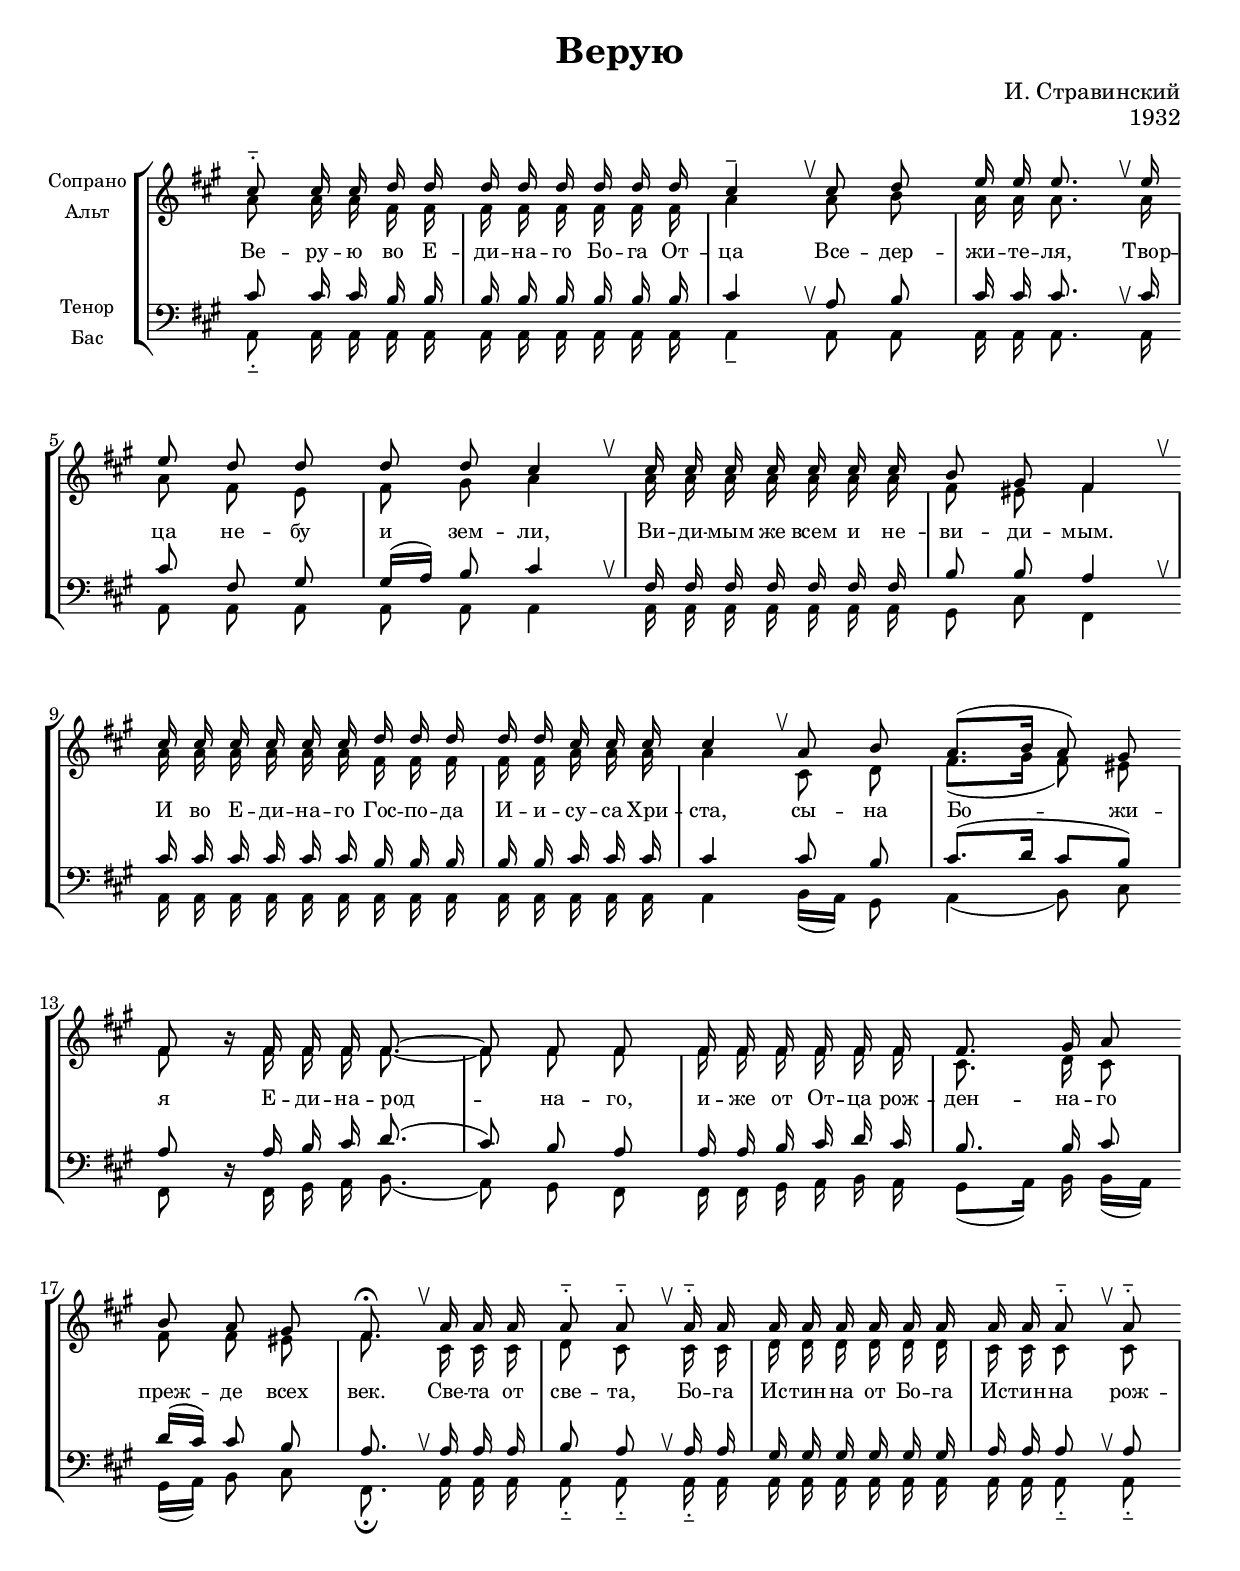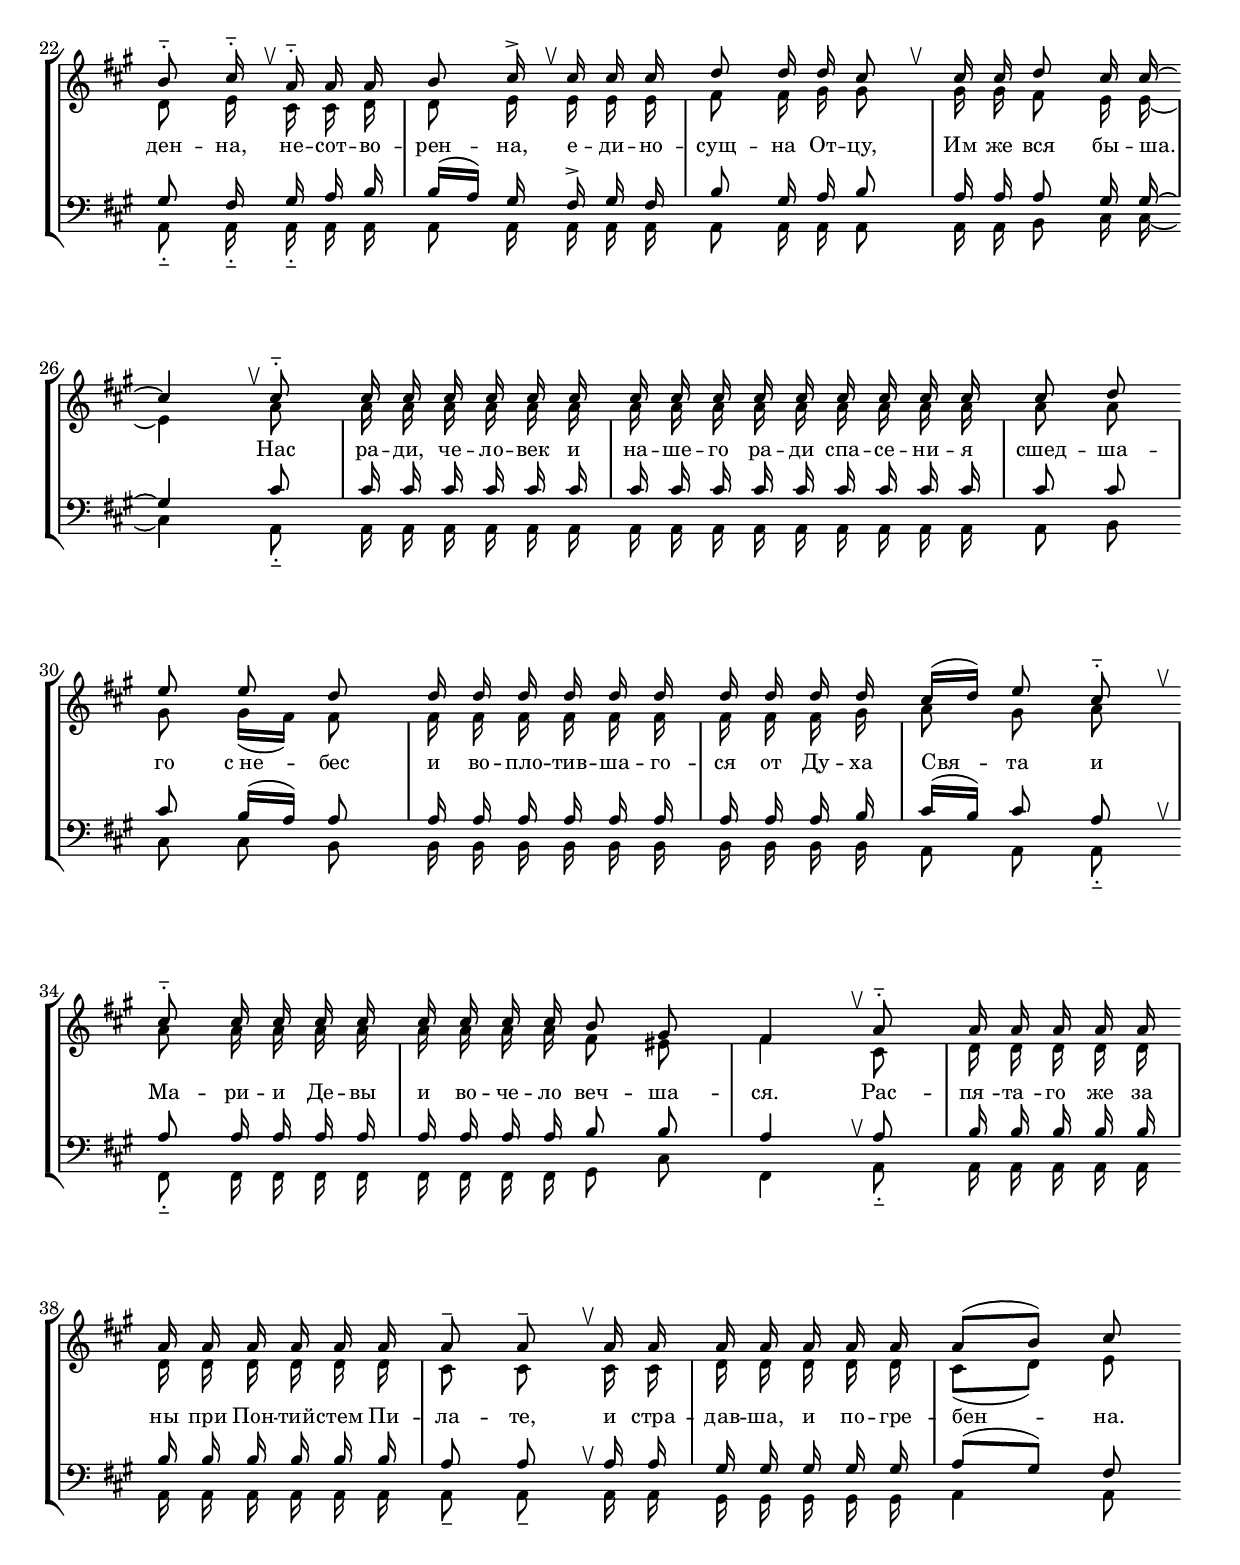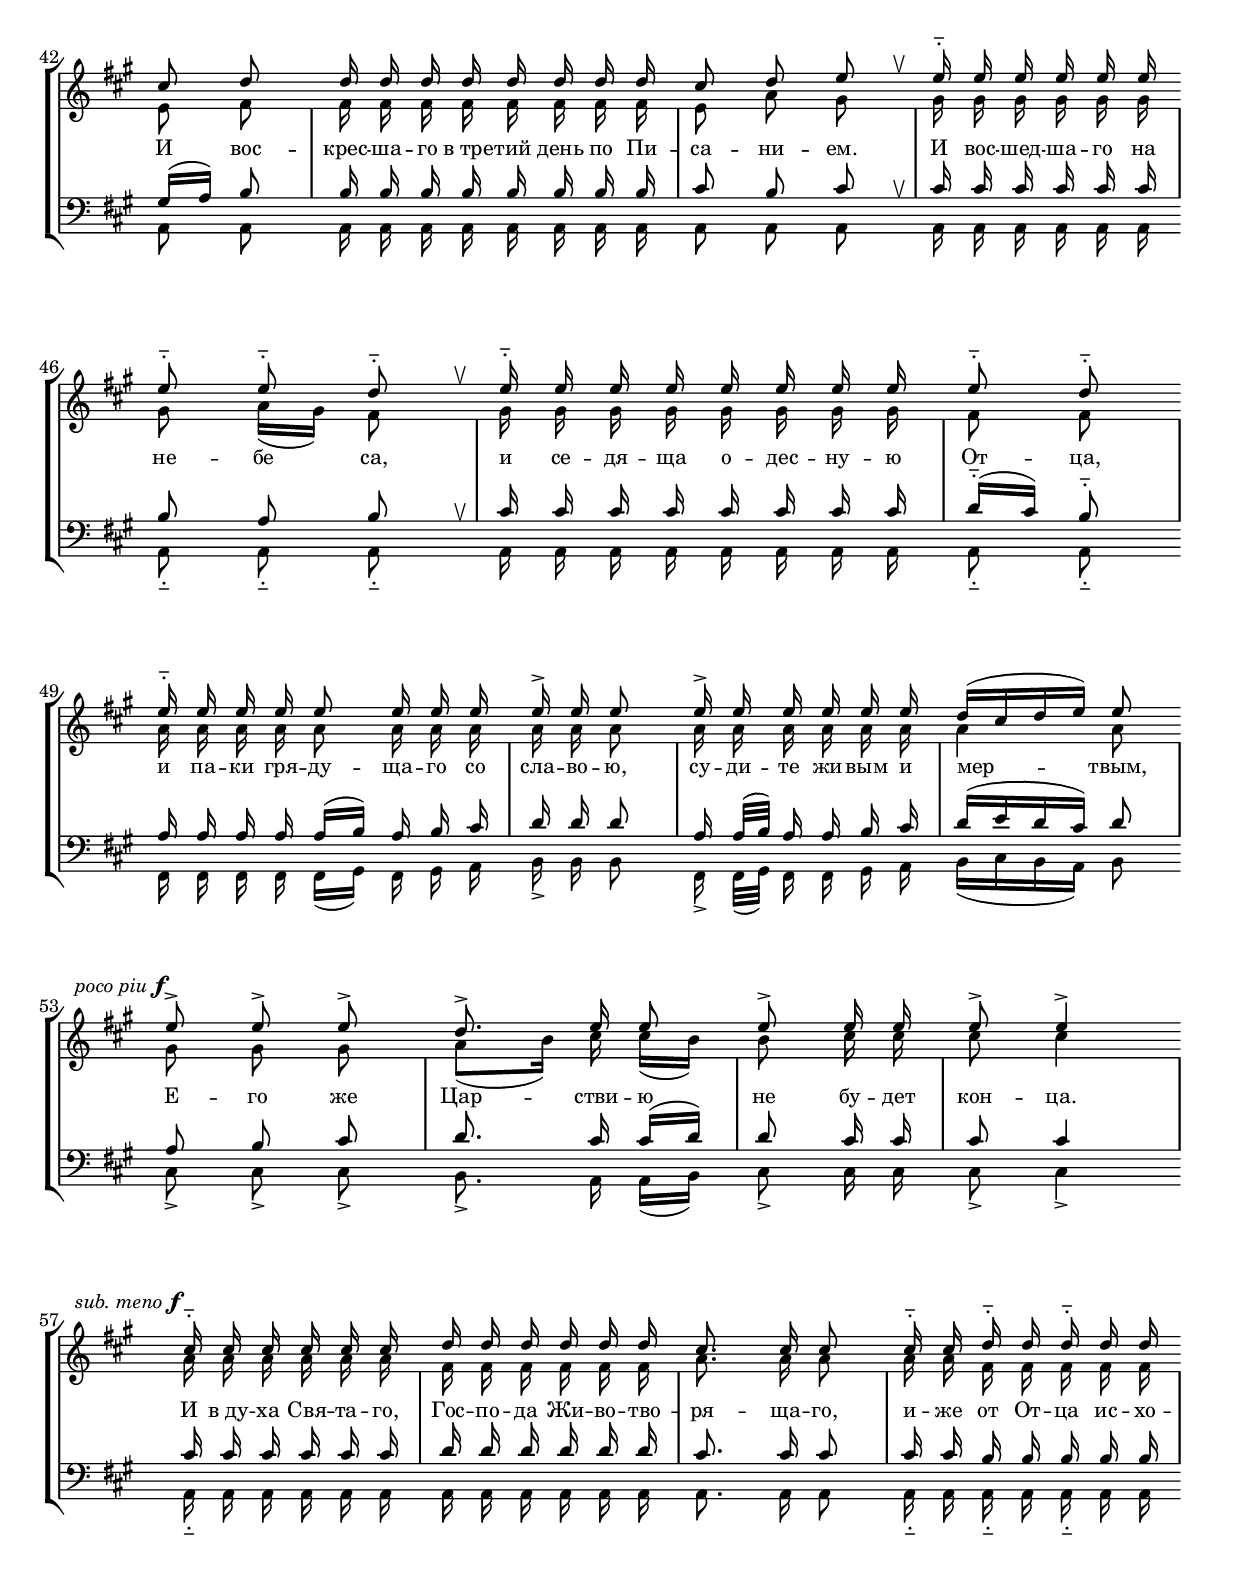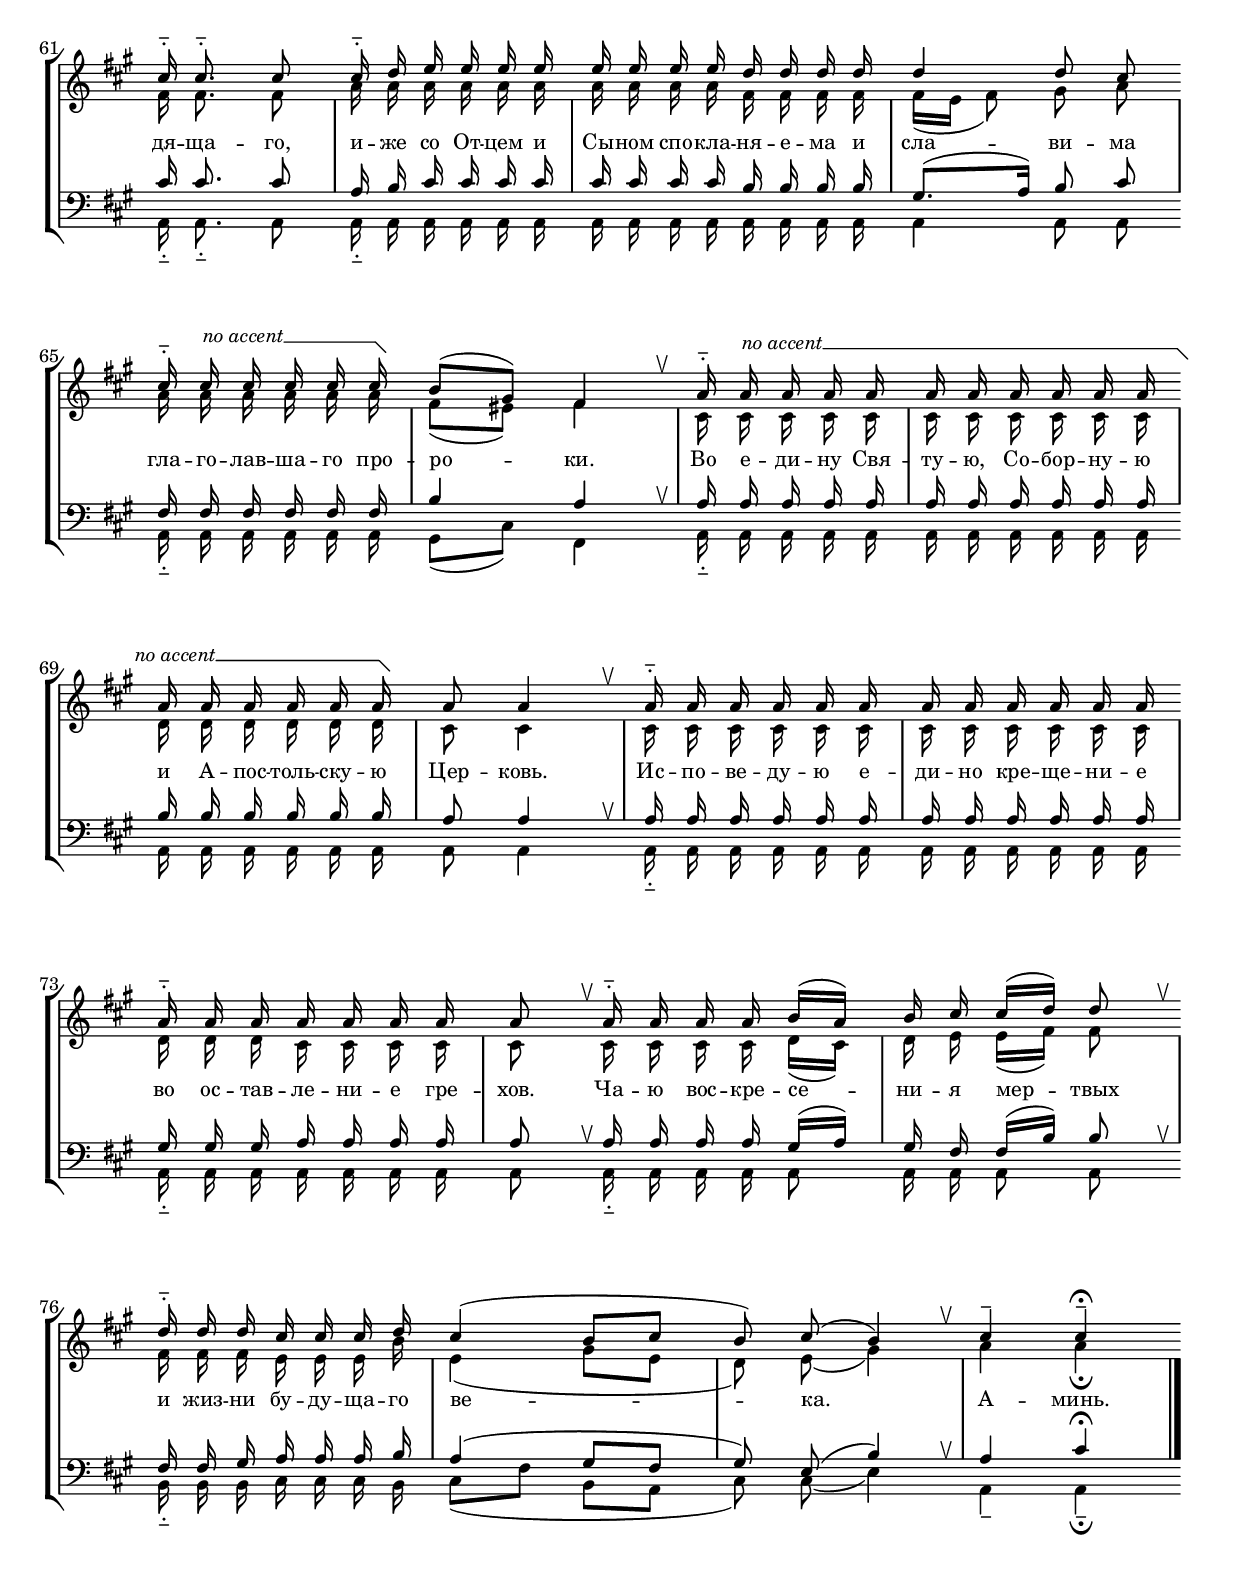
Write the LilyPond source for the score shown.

\version "2.21.0"

\pointAndClickOn

breakFourStaves = ""
noBreakTwoStaves = \noBreak


\paper {
  %annotate-spacing = ##t
  oddHeaderMarkup = \markup ""
  evenHeaderMarkup = \markup ""
  oddFooterMarkup = ""
  evenFooterMarkup = ""

  paper-width = 20.99\cm
  paper-height = 29.7\cm
  top-margin = 2.0\cm
  bottom-margin = 2.0\cm
  %  left-margin = 1.49\cm
  %  right-margin = 1.49\cm
  %between-system-space = 2.5\cm
  %page-top-space = 0.96\cm
  %system-system-spacing = 100
  systems-per-page = 5
  system-system-spacing.basic-distance = #8
  score-system-spacing =
    #'((basic-distance . 12)
       (minimum-distance . 20)
       (padding . 1)
       (stretchability . 20))
}

\header {
  title = "Верую"
  opus = "1932"
  composer = "И. Стравинский"
}

piuFMarkup = \markup { \halign #1.4 \italic "   poco piu" \dynamic "f" }
menoFMarkup = \markup { \halign #1.4 \italic "   sub. meno" \dynamic "f" }
noAccentMarkup = \markup {\italic "no accent"}



SopranoMusic = \relative c'' {
  \override TextSpanner.bound-details.left.text = "no accent" 
  \override TextSpanner.bound-details.right.text =
    \markup { \draw-line #'(1 . -1) }
  \override TextSpanner.style = #'line    
  \autoBeamOff
  \clef "treble" \key fis \minor 
  \time 3/8
  cis8-_ cis16 cis d d |
  \time 6/16
  d16 d d d d d |
  \time 4/8
  cis4-- \breathe cis8 d |
  \time 3/8 
  e16 e e8. \breathe e16 |
  e8 d d |
  \time 4/8
  d d cis4 \breathe |
  \time 7/16
  cis16 cis cis cis cis cis cis
  \time 4/8
  b8 gis fis4 \breathe
  \time 9/16
  cis'16 cis cis cis cis cis d d d |
  \time 5/16
  d d cis cis cis | 
  \time 4/8
  cis4 \breathe a8 b |
  a8.[( b16] a8) gis |
  \time 9/16
  fis r16 fis16 fis fis fis8.~ |
  \time 3/8
  fis8 fis fis |
  fis16 fis fis fis fis fis | 
  fis8. gis16 a8 |
   b a gis |
  \time 6/16 
  fis8. \fermata \breathe a16 a a | 
  \time 3/8
  a8-_ a-_ \breathe a16-_ a |
  a a a a a a |
  a a a8-_ \breathe a-_ |
  b8-_ cis16-_ \breathe a-_ a a |
  b8 cis16-> \breathe cis cis cis |
  d8 d16 d cis8 \breathe |
  cis16 cis d8 cis16 cis~ |
  cis4 \breathe cis8-_ |
  cis16 cis cis cis cis cis |
  \time 9/16
  cis cis cis cis cis cis cis cis cis
  \time 2/8
  cis8 d | 
  \time 3/8
  e e d |
  \time 6/16
  d16 d d d d d |
  \time 2/8
  d d d d |
  \time 3/8
  cis16[( d]) e8 cis-_ \breathe|
  
  cis8-_ cis16 cis cis cis |
  \time 4/8
  cis cis cis cis b8 gis |
  \time 3/8
  fis4 \breathe a8-_  |
  \time 5/16
  a16 a a a a |
  \time 6/16
  \break a a a a a a |
  \time 3/8 
  a8-- a-- \breathe a16 a |
  \time 5/16 
  a a a a a |
  
  \time 3/8
  a8[( b]) cis
  \time 2/8
   cis d 
  \time 8/16
  d16 d d d d d d d 
  \time 3/8
  cis8 d e \breathe
  \time 6/16 
  e16-_ e e e e e |
  \time 3/8
  e8-_ e-_ d-_ \breathe |
  \time 4/8
  e16-_ e e e e e e e |
  \time 2/8
  e8-_ d-_ |
  \time 9/16
  e16-_ e e e e8 e16 e e |
  \time 2/8 
  e16-> e e8 |
  \time 6/16 
  e16-> e e e e e |
  \time 3/8
  d[(cis d e ]) e8 | \break
  
  e8-\piuFMarkup->  e-> e-> |
  d8.-> e16 e8 |
  \time 2/8
  e8-> e16 e |
  \time 3/8 
  e8-> e4-> |
  \break
  \time 6/16
  cis16-\menoFMarkup-_ cis cis cis cis cis |
  d d d d d d |
  \time 3/8 
  cis8. cis16 cis8 |
  \time 7/16
  cis16-_ cis d-_ d d-_ d d |
  \time 3/8
  cis16-_ cis8.-_ cis8 |
  cis16-_ d e e e e |
  \time 4/8 e e e e d d d d|
  d4 d8 cis |
  \time 6/16
  cis16-_ cis\startTextSpan cis cis cis cis \stopTextSpan |
  \time 4/8 
  b8[( gis]) fis4 \breathe |
  \time 5/16
   a16-_  a\startTextSpan a a a  |
  \time 6/16
  a a a a a a  |
  \time 3/8
  a a a a a a \stopTextSpan  |
  a8 a4 \breathe |
   a16-_ a a a a a  |
  a a a a a a |
  \time 7/16
  a-_ a a a a a a  |
  \time 4/8 
   a8 \breathe a16-_ a a a b[( a]) |
  \time 3/8 
  b16 cis cis[( d ]) d8 \breathe |
  \time 7/16 
  \break d16-_ d d cis cis cis d |
  \time 4/8
  cis4( b8[ cis] |
  b) cis( b4) \breathe |
  cis4-- cis-- \fermata \bar "|."
  
  
  
}

AltoMusic = \relative c'' {
  \autoBeamOff
  \key fis \minor 
  \time 3/8
  a8 a16 a16 fis fis  |
  \time 6/16
  fis fis fis fis fis fis |
  \time 4/8
  a4 a8 b |
  \time 3/8 
  a16 a a8. a16 |
  a8 fis e  |
  \time 4/8
  fis gis a4 |
  \time 7/16
  a16 a a a a a a |
  \time 4/8
  fis8 eis fis4
  \time 9/16
  \break a16 a a a a a fis fis fis |
  \time 5/16
  fis fis a a a  | 
  \time 4/8
  a4 cis,8 d  |
  fis8.[( gis16] fis8) eis 
  \time 9/16
  fis r16 fis16 fis fis fis8.~ |
  \time 3/8
  fis8 fis fis |
  fis16 fis fis fis fis fis | 
  cis8. d16 cis8 |
  fis fis eis |
  \time 6/16 
  fis8. cis16 cis cis  |
  \time 3/8
  d8 cis cis16 cis  |
  d d d d d d  |
  cis16 cis cis8 cis |
  d8 e16 cis cis d |
  d8 e16 e e e |
  fis8 fis16 gis gis8 |
  
  gis16 gis fis8 e16 e~ |
  \break e4 a8 |
  a16 a a a a a |
  \time 9/16
  a a a a a a a a a
  \time 2/8
  a8 a | 
  \time 3/8
  gis gis16[( fis]) fis8 |
  \time 6/16
  fis16 fis fis fis fis fis |
  \time 2/8
  fis fis fis gis |
  \time 3/8
  a8 gis a |
  
  a8 a16 a a a |
  \time 4/8
  a a a a fis8 eis |
  \time 3/8
  fis4 cis8 |
  \time 5/16
  d16 d d d d  |
  \time 6/16
  d d d d d d  |
  \time 3/8 
  cis8 cis cis16 cis |
  \time 5/16 
  d d d d d  |

  \time 3/8
  cis8[( d]) e
  \time 2/8
  e fis 
  \time 8/16
  fis16 fis fis fis fis fis fis fis
  \time 3/8
  e8 a gis
  \time 6/16 
  gis16 gis gis gis gis gis |
  \time 3/8
  gis8 a16[( gis]) fis8 |
  \time 4/8
  gis16 gis gis gis gis gis gis gis |
  \time 2/8
  fis8 fis |
  \time 9/16
  a16 a a a a8 a16 a a |
  \time 2/8 
  a16 a a8 |
  \time 6/16 
  a16 a a a a a |
  \time 3/8
  a4 a8 |
  gis8 gis gis |
  a8[( b16]) cis cis[( b])
  \time 2/8
  b8 cis16 cis  |
  \time 3/8 
  cis8 cis4 |

  \time 6/16
  a16 a a a a a  |
  fis fis fis fis fis fis |
  \time 3/8 
  a8. a16 a8 |
  \time 7/16
  a16 a fis fis fis fis fis |
  \time 3/8
  fis16 fis8. fis8 |
  a16 a a a a a  |
  \time 4/8 
  a a a a fis fis fis fis|
  fis[( e] fis8) gis a |
  \time 6/16
  a16 a a a a a  |
  \time 4/8 
  fis8[( eis]) fis4 |
  \time 5/16
  cis16 cis cis cis cis  |
  \time 6/16
  cis cis cis cis cis cis  |
  \time 3/8
  d d d d d d   |
  cis8 cis4 |
  cis16 cis cis cis cis cis  |
  cis cis cis cis cis cis |
  \time 7/16
  d d d cis cis cis cis  |
  \time 4/8 
  cis8 cis16 cis cis cis d[( cis]) |
  \time 3/8 
  d16 e e[( fis ]) fis8 |
  \time 7/16 
  fis16 fis fis e e e b' |
  \time 4/8
  e,4( gis8[ e] |
  d) e( gis4) |
  a4 a \fermata \bar "|."


}


TenorMusic =  \relative c' {
  \autoBeamOff
  \key fis \minor 
  \time 3/8
  cis8 cis16 cis  b b   |
  \time 6/16
  b b b b b b |
  \time 4/8
  cis4 \breathe a8 b |
  \time 3/8 
  cis16 cis cis8. \breathe cis16 |
  cis8 fis, gis   |
  \time 4/8
  gis16[( a)] b8 cis4 \breathe |
  \time 7/16
  fis,16 fis fis fis fis fis fis |
  \time 4/8
  b8 b a4 \breathe |
  \time 9/16
  cis16 cis cis cis cis cis b b b |
  \time 5/16
  b b  cis cis cis | 
  \time 4/8
  cis4 cis8 b |
  cis8.[( d16] cis8[ b]) 
  \time 9/16
  a r16 a16 b cis d8.(
  \time 3/8
  cis8) b a  |
  a16 a b cis d cis 
  b8. b16 cis8 |
  d16[( cis]) cis8 b |
  \time 6/16 
  a8.\breathe a16 a a |
  \time 3/8
  b8 a \breathe a16 a  |
  gis gis gis gis gis gis   |
  a a a8 \breathe a |
  gis8 fis16 gis a b |
  b[( a]) gis fis-> gis fis |
  b8 gis16 a b8

  a16 a a8 gis16 gis~ |
  gis4 cis8 |
  cis16 cis cis cis cis cis |
  \time 9/16
  cis cis cis cis cis cis cis cis cis
  \time 2/8
  cis8 cis | 
  \time 3/8
  cis b16[( a]) a8 |
  \time 6/16
  a16 a a a a a |
  \time 2/8
  a a a b |
  \time 3/8
  cis16[( b]) cis8 a \breathe |
  a8 a16 a a a |
  \time 4/8
  a a a a b8 b |
  \time 3/8
  a4 \breathe a8 |
  \time 5/16
  b16 b b b b  |
  \time 6/16
  b b b b b b  |
  \time 3/8 
  a8 a \breathe a16 a |
  \time 5/16 
  gis gis gis gis gis  |

  \time 3/8
  a8[( gis]) fis
  \time 2/8
  gis16[( a ]) b8 
  \time 8/16
  b16 b b b b b b b |
  \time 3/8
  cis8 b cis \breathe
  \time 6/16 
  cis16 cis cis cis cis cis |
  \time 3/8
  b8 a b \breathe |
  \time 4/8
  cis16 cis cis cis cis cis cis cis |
  \time 2/8
  d16[(-_ cis]) b8-_ |
  \time 9/16
  a16 a a a a[(  b]) a b cis |
  \time 2/8 
  d16 d d8 |
  \time 6/16 
  a16 a32[( b]) a16 a b cis |
  \time 3/8
  d[(e d cis ]) d8 |
  a8 b cis |
  d8. cis16 cis[( d]) |
  \time 2/8
  d8 cis16 cis |
  \time 3/8 
  cis8 cis4 |

  \time 6/16
  cis16 cis cis cis cis cis |
  d d d d d d |
  \time 3/8 
  cis8. cis16 cis8 |
  \time 7/16
  cis16 cis b b b b b |
  \time 3/8
  cis16 cis8. cis8 |
  a16 b cis cis cis cis |
  \time 4/8 
  cis cis cis cis b b b b |
  gis8.[( a16]) b8 cis  |
  \time 6/16
  fis,16 fis fis fis fis fis |
  \time 4/8 
  b4 a4\breathe |
  \time 5/16
  a16 a a a a  |
  \time 6/16
  a a a a a a  |
  \time 3/8
  b b b b b b  |
  a8 a4 \breathe |
  a16 a a a a a  |
  a a a a a a |
  \time 7/16
  gis gis gis a a a a   |
  \time 4/8 
  a8 \breathe a16 a a a gis[( a]) |
  \time 3/8 
  gis16 fis fis[( b ]) b8 \breathe |
  \time 7/16 
  fis16 fis gis a a a b |
  \time 4/8
  a4( gis8[ fis] |
  gis) e( b'4) \breathe |
  a4 cis \fermata \bar "|."
  
  

}

BassMusic = \relative c {
  \autoBeamOff
  \key fis \minor 
  \time 3/8
  a8-_ a16 a a a   |
  \time 6/16
  a a a a a a  |
  \time 4/8
  a4-- a8 a |
  \time 3/8 
  a16 a a8. a16 |
  a8 a a   |
  \time 4/8
  a8 a a4 |
  \time 7/16
  a16 a a a a a a |
  \time 4/8
  gis8 cis fis,4
  
  \time 9/16
  a16 a a a a a a a a |
  \time 5/16
  a a a a a  | 
  \time 4/8
  a4 b16[( a]) gis8 |
  a4( b8) cis
  \time 9/16
  fis, r16 fis16 gis a b8.( |
  \time 3/8
  a8) gis  fis |
  fis16 fis gis a b a 
  gis8[( a16]) b b[( a]) |
  gis([ a)] b8 cis |
  \time 6/16
  fis,8. \fermata a16 a a |
  \time 3/8
  a8-_ a-_ a16-_ a |
  a a a a a a 
  a a a8-_ a-_ |
  a-_ a16-_ a-_ a a |
  a8 a16 a a a |
  a8 a16 a a8
  
  a16 a b8 cis16 cis~ |
  cis4 a8-_ |
  a16 a a a a a |
  \time 9/16
  a a a a a a a a a
  \time 2/8
  a8 b | 
  \time 3/8
  cis cis b |
  \time 6/16
  b16 b b b b b  |
  \time 2/8
  b b b b |
  \time 3/8
  a8 a a-_ |
  
  fis8-_ fis16 fis fis fis |
  \time 4/8
  fis fis fis fis gis8 cis |
  \time 3/8
  fis,4 a8-_ |
  \time 5/16
  a16 a a a a  |
  \time 6/16
  a a a a a a   |
  \time 3/8 
  a8-- a-- a16 a |
  \time 5/16 
  gis gis gis gis gis  |
  
  \time 3/8
  a4 a8
  \time 2/8
  a8 a
  \time 8/16
  a16 a a a a a a a
  \time 3/8
  a8 a a
  \time 6/16 
  a16 a a a a a 
  \time 3/8
  a8-_ a-_ a-_ |
  \time 4/8
  a16 a a a a a a a |
  \time 2/8
  a8-_ a-_ |
  \time 9/16
  fis16 fis fis fis fis[(  gis]) fis gis a |
  \time 2/8 
  b16-> b b8 |
  \time 6/16 
  fis16-> fis32[( gis]) fis16 fis gis a  |
  \time 3/8
  b[(cis b a ]) b8 |
  cis8-> cis-> cis-> |
  b8.-> a16 a[( b]) |
  \time 2/8
  cis8-> cis16 cis |
  \time 3/8 
  cis8-> cis4-> |
  
  \time 6/16
  a16-_ a a a a a  |
  a a a a a a  |
  \time 3/8 
  a8. a16 a8 |
  \time 7/16
  a16-_ a a-_ a a-_ a a |
  \time 3/8
  a16-_ a8.-_ a8 |
  a16-_ a a a a a  |
  \time 4/8 
  a a a a a a a a |
  a4 a8 a |
  \time 6/16
  a16-_ a a a a a|
  \time 4/8 
  gis8[( cis]) fis,4 |
  \time 5/16
  a16-_ a a a a  |
  \time 6/16
  a a a a a a  |
  \time 3/8
  a a a a a a  |
  a8 a4 |
  a16-_ a a a a a  |
  a a a a a a |
  \time 7/16
  a-_ a a a a a a  |
  \time 4/8 
  a8 a16-_ a a a a8 |
  \time 3/8 
  a16 a a8 a |
  \time 7/16 
  b16-_ b b cis cis cis b |
  \time 4/8
  cis8[( fis] b,8[ a] |
  cis) cis( e4) |
  a,-- a-- \fermata \bar "|."
  
  
}

Credo = \lyricmode {
  Ве -- ру -- ю во Е -- ди -- на -- го Бо -- га От -- ца Все -- дер -- жи -- те -- ля,
  Твор -- ца не -- бу и зем -- ли,
  Ви -- ди -- мым же всем и не -- ви -- ди -- мым.
  И во Е -- ди -- на -- го Гос -- по -- да И -- и -- су -- са Хри -- ста, сы -- на Бо -- жи -- я
  Е -- ди -- на -- род -- на -- го, и -- же от От -- ца рож -- ден -- на -- го преж -- де всех век.
  Све -- та от све -- та, Бо -- га Ис -- тин -- на от Бо -- га Ис -- тин -- на
  рож -- ден -- на, не -- сот -- во -- рен -- на, е -- ди -- но -- сущ -- на От -- цу, Им же вся бы -- ша.
  Нас ра -- ди, че -- ло -- век и на -- ше -- го ра -- ди спа -- се -- ни -- я сшед -- ша -- го "с не" -- бес
  и во -- пло -- тив -- ша -- го -- ся от Ду -- ха Свя -- та и Ма -- ри -- и Де -- вы и во -- че -- ло веч -- ша -- ся.
  Рас -- "пя " -- "та " -- "го " же за ны при Пон -- тий -- стем Пи -- ла -- те,  и стра -- дав -- ша,  и по -- гре -- бен -- на.
  И вос -- крес -- ша -- го "в тре" -- тий день по Пи -- са -- ни -- ем.
  И вос -- шед -- ша -- го на не -- бе са, и се -- дя -- ща о -- дес -- ну -- ю От -- ца, 
  и па -- ки гря -- ду -- ща -- го со сла -- во -- ю, су -- ди -- те жи -- вым  и мер -- твым,
  Е -- го же Цар -- стви -- ю не бу -- дет кон -- ца.
  И "в ду" -- ха Свя -- та -- го, Гос -- по -- да Жи -- во -- тво -- ря -- ща -- го, 
  и -- же от От -- ца ис -- хо -- дя -- ща -- го, и -- же со  От -- цем и Сы -- ном спо -- кла -- ня -- е -- ма и
  сла -- ви -- ма гла -- го -- лав -- ша -- го про -- ро -- ки. Во е -- ди -- ну Свя -- ту -- ю, Со -- бор -- ну -- ю
  и А -- пос -- толь -- ску -- ю Цер -- ковь. 
  Ис -- по -- ве -- ду -- ю е -- ди -- но кре -- ще -- ни -- е во ос -- тав -- ле -- ни -- е гре -- хов.
  Ча -- ю вос -- кре -- се -- ни -- я мер -- твых и жиз -- ни бу -- ду -- ща -- го ве -- ка. А -- минь.
  
}



\score {
  \new StaffGroup \with {
    %\override Score.SpacingSpanner.base-shortest-duration = #(ly:make-moment 1/4)
    fontSize = #-1.5
    \override StaffSymbol.staff-space = #(magstep -1.5)
    \override Hairpin.to-barline = ##f
    \override BreathingSign.text = \markup { \musicglyph #"scripts.upbow" }
  }
  <<
    \new Staff
    <<
      \set Staff.instrumentName = \markup{\center-column{"Сопрано" "Альт"}}
      \context Staff
      <<
        \context Voice = SopranoVoice \with {
          \override Rest.staff-position = #0 
        }
        {\dynamicUp \voiceOne \SopranoMusic}
        \new Lyrics \with {
          \override VerticalAxisGroup.staff-affinity = #CENTER
        } \lyricsto "SopranoVoice" \Credo
        \context Voice = AltoVoice \with {
          \remove Dynamic_engraver
          \remove Rest_engraver
        } 
        {\voiceTwo \AltoMusic}
      >>
    >>
    \new Staff
    <<
      \set Staff.instrumentName = \markup{\center-column{"Тенор" "Бас"}}
      \context Staff
      <<
        \context Voice =  TenorVoice \with {
          \remove Dynamic_engraver
          \remove Rest_engraver
        } {\voiceOne \clef bass \TenorMusic}
        \context Voice = BassVoice  \with {
          \override Rest.staff-position = #0
        }
        {\dynamicDown \voiceTwo \clef bass \BassMusic}
      >>
    >>
   
  >> 
  \layout{
   
    \context { 
      \Staff 
      \hide BarLine
      \remove Time_signature_engraver   
      %\override VerticalAxisGroup.staff-staff-spacing =  #'((basic-distance . 8)
      %   (minimum-distance . 8)
      %   (padding . 1))
    }
  }
  \midi{}
}

